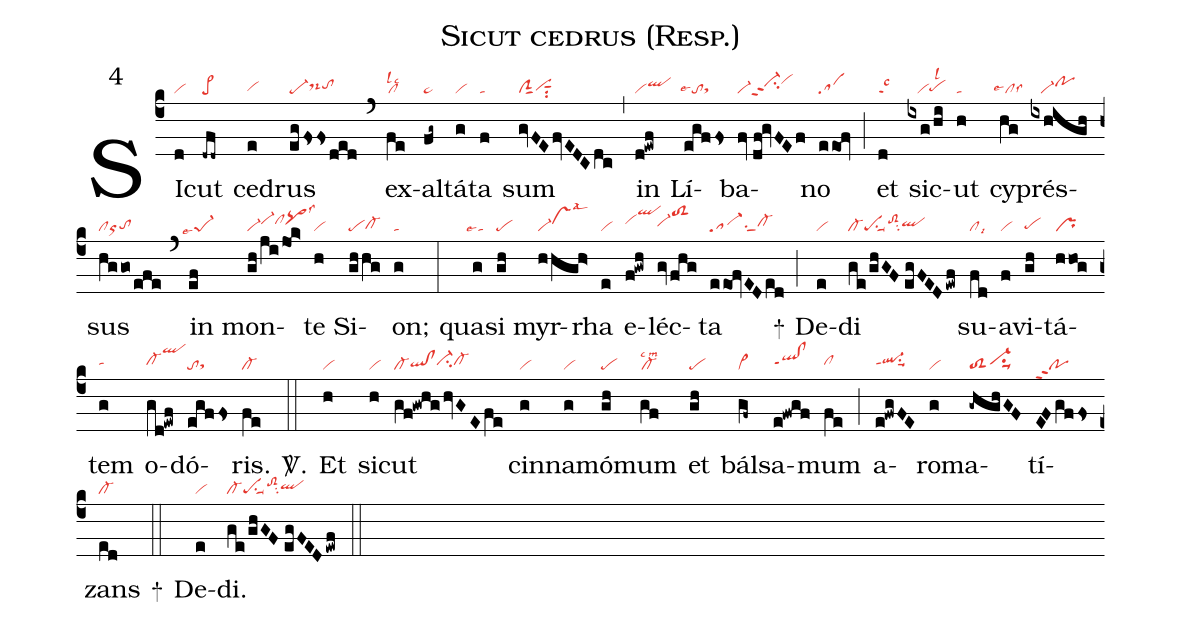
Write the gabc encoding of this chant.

name:Sicut cedrus (Resp.);
mode:4;
nabc-lines:1;
%%
(c4)
SIc(d|vi)ut(-dfd~|pe>) ce(e|vihg)drus(eg/fssded|pe-ds-hhtohh) (`)
ex(fe|cllsl2lsc2)al(fg~|ta>)tá(g|vi)ta(f|ta) sum(gvFEfvEDCdc|clSsut1vihgsut1su2) (,)
in(d!ewf|viqlhi) Lí(egffs|`tolse4sthg)ba(fv//df!gvFEf|vi-vi-hippt2su2vihj)no(eeo!fv|sa) (;)
et(d|talsc3) sic(ixg/hi|///vipehglsl2)ut(h|ta) cy(hg|``cllse4lss6)prés(ixhigh|///vi-pohi)sus(hggo/efe|clortohg) (`)
in(ef|``pe-1lse7) mon(gh/jijo!k>|vi-vi-hiclhipq>hilss3)te(h|vi) Si(ghhg|pecl-hg)on;(g|ta) (:)
qua(g|``talse1)si(gh|pe) myr(hhgh>|vi-vshilsal3)rha(e|vi) e(f!gwh|vihiqlhm)léc(gvfhg|vi-hhtoS2hl)ta(eeo!fvEDed|sa-su1sut1cl-hh) +(;)
De(e|vi)di(ge/ghGF//egFED/ewf|cl-pesu1suu1toS2hisu2qlhh) su(fd|cllsi9)a(f|vi)vi(gh|pehg)tá(hhog|pr)tem(g|tahh) o(gd!ewf|cl-hhqlhm)dó(egffs|tosthg)ris.(fe|cl-) <sp>V/</sp>.(::)
Et(h|vi) sic(h|vi)ut(gf!gwhg/hvGEfe|cl-qlhg!clhgci-hhcl-hh) cin(g|vi)na(g|vi)mó(gh|pe)mum(gf|cl-lsc2lsm2) et(gh|pe) bál(gf~|vi>)sa(e!fwgf|qlhh!clhhppt1)mum(fe|clhh) (;)
a(e!fwgFE|ql-hhppt1su1suu1)ro(g|vi)ma(-ghghGF|toS2vi-hhsu1suu1)tí(EFgffs|poppt2)zans(ed|cl-) +(::)
% De(e|vi)di.(ge/ghGF//egFED/ewf|cl-pesu1suu1toS2hisu2qlhh) <sp>V/</sp>.(::)
% Gló(h)ri(gh)a(gf!gwhg/hvGEfe) Pa(gf)tri,(gh) et(gf~) Fí(e)li(e!fwgf)o,(fe) (;)
% et(e) Spi(e)rí(e!fwgFE)tu(g)i(-ghghGF) San(EFgffs)cto.(ed) +(::)
De(e|vi)di.(ge/ghGF//egFED/ewf|cl-pesu1suu1toS2hisu2qlhh) (::)
